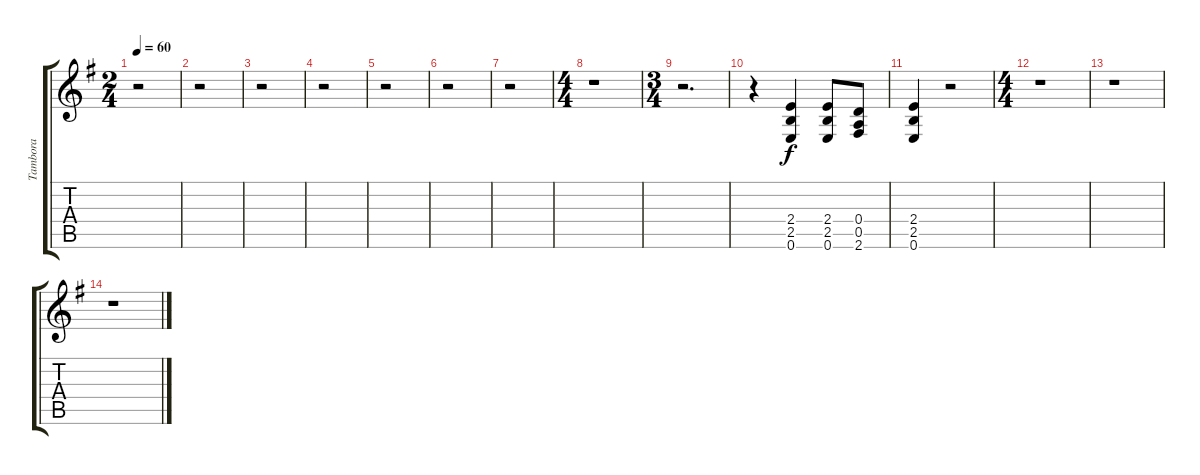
\track ("Tambora" "Tambora") {instrument slapbass1}
\staff {score tabs}
\tuning (E4 B3 G3 D3 A2 E2) {hide}
\ts (2 4)
\tempo 60
\clef g2
\ks g
r.2{dy f} |
r.2 |
r.2 |
r.2 |
r.2 |
r.2 |
r.2 |
\ts (4 4)
r.1 |
\ts (3 4)
r.2{d} |
r.4 (2.4 2.5 0.6).4 (2.4 2.5 0.6).8 (0.4 0.5 2.6).8 |
(2.4 2.5 0.6).4 r.2 |
\ts (4 4)
r.1 |
r.1 |
r.1
